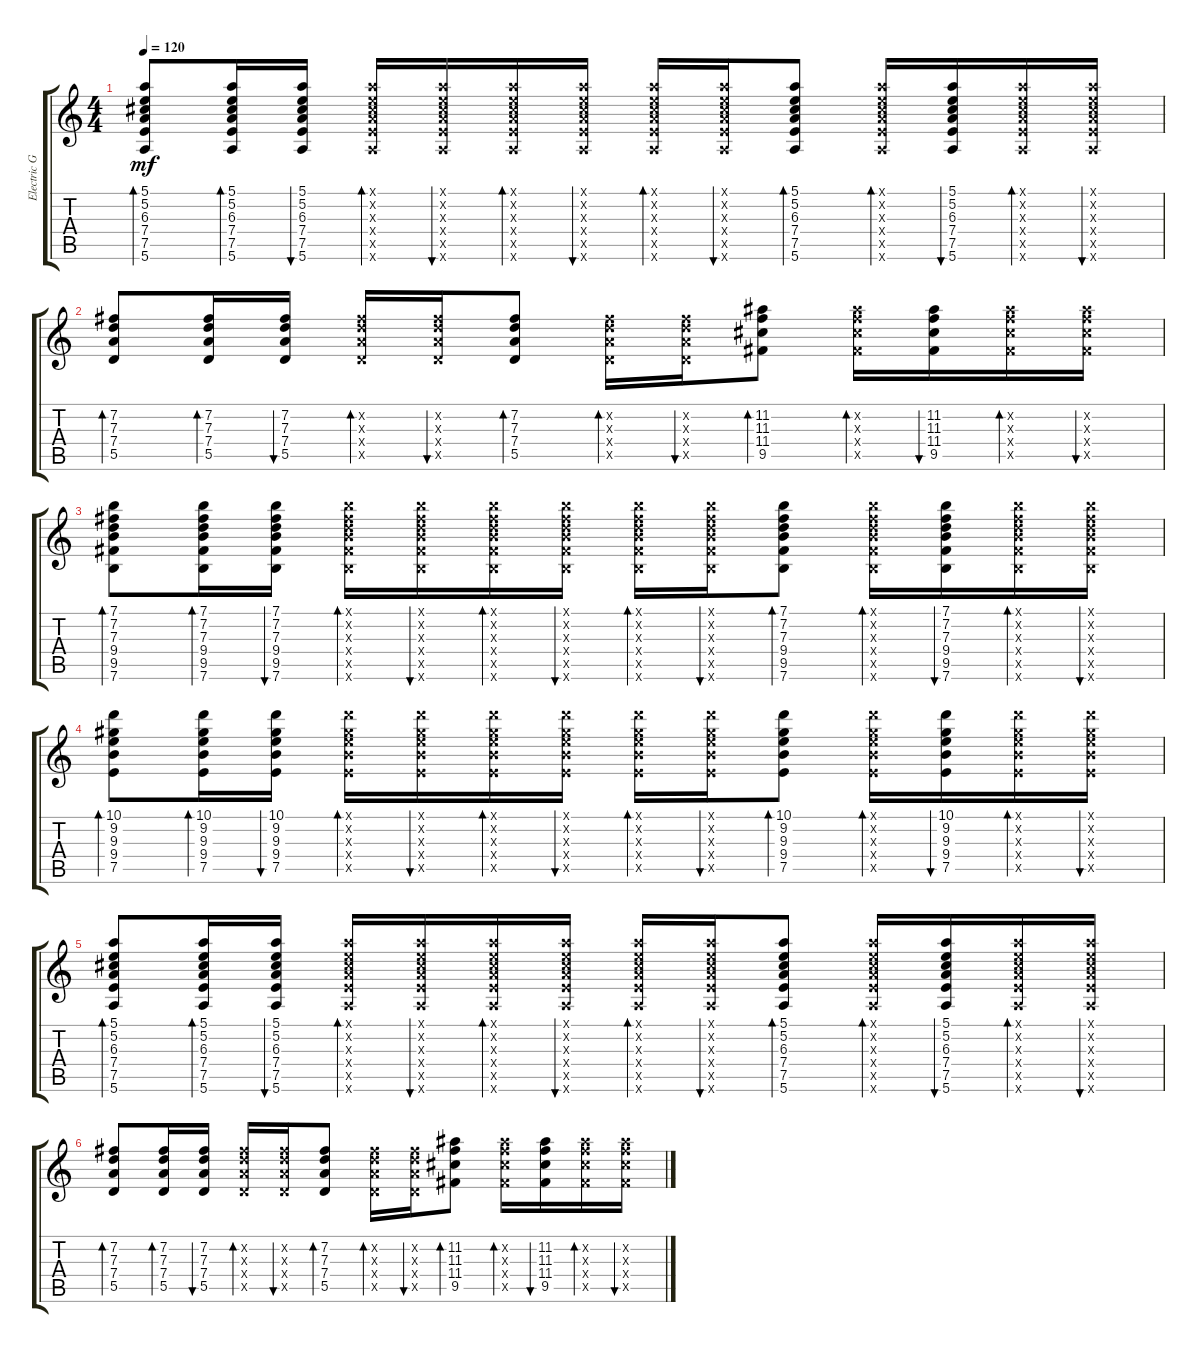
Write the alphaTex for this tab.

\track ("Electric Guitar" "Electric G") {instrument electricguitarclean}
\staff {score tabs}
\tuning (E4 B3 G3 D3 A2 E2) {hide}
\ts (4 4)
\tempo 120
\clef g2
\ks c
(5.1 5.2 6.3 7.4 7.5 5.6).8{bd 30 dy mf} (5.1 5.2 6.3 7.4 7.5 5.6).16{bd 30} (5.1 5.2 6.3 7.4 7.5 5.6).16{bu 30} (5.1{x} 5.2{x} 6.3{x} 7.4{x} 7.5{x} 5.6{x}).16{bd 30} (5.1{x} 5.2{x} 6.3{x} 7.4{x} 7.5{x} 5.6{x}).16{bu 30} (5.1{x} 5.2{x} 6.3{x} 7.4{x} 7.5{x} 5.6{x}).16{bd 30} (5.1{x} 5.2{x} 6.3{x} 7.4{x} 7.5{x} 5.6{x}).16{bu 30} (5.1{x} 5.2{x} 6.3{x} 7.4{x} 7.5{x} 5.6{x}).16{bd 30} (5.1{x} 5.2{x} 6.3{x} 7.4{x} 7.5{x} 5.6{x}).16{bu 30} (5.1 5.2 6.3 7.4 7.5 5.6).8{bd 30} (5.1{x} 5.2{x} 6.3{x} 7.4{x} 7.5{x} 5.6{x}).16{bd 30} (5.1 5.2 6.3 7.4 7.5 5.6).16{bu 30} (5.1{x} 5.2{x} 6.3{x} 7.4{x} 7.5{x} 5.6{x}).16{bd 30} (5.1{x} 5.2{x} 6.3{x} 7.4{x} 7.5{x} 5.6{x}).16{bu 30} |
(7.2 7.3 7.4 5.5).8{bd 30} (7.2 7.3 7.4 5.5).16{bd 30} (7.2 7.3 7.4 5.5).16{bu 30} (7.2{x} 7.3{x} 7.4{x} 5.5{x}).16{bd 30} (7.2{x} 7.3{x} 7.4{x} 5.5{x}).16{bu 30} (7.2 7.3 7.4 5.5).8{bd 30} (7.2{x} 7.3{x} 7.4{x} 5.5{x}).16{bd 30} (7.2{x} 7.3{x} 7.4{x} 5.5{x}).16{bu 30} (11.2 11.3 11.4 9.5).8{bd 30} (11.2{x} 11.3{x} 11.4{x} 9.5{x}).16{bd 30} (11.2 11.3 11.4 9.5).16{bu 30} (11.2{x} 11.3{x} 11.4{x} 9.5{x}).16{bd 30} (11.2{x} 11.3{x} 11.4{x} 9.5{x}).16{bu 30} |
(7.1 7.2 7.3 9.4 9.5 7.6).8{bd 30} (7.1 7.2 7.3 9.4 9.5 7.6).16{bd 30} (7.1 7.2 7.3 9.4 9.5 7.6).16{bu 30} (7.1{x} 7.2{x} 7.3{x} 9.4{x} 9.5{x} 7.6{x}).16{bd 30} (7.1{x} 7.2{x} 7.3{x} 9.4{x} 9.5{x} 7.6{x}).16{bu 30} (7.1{x} 7.2{x} 7.3{x} 9.4{x} 9.5{x} 7.6{x}).16{bd 30} (7.1{x} 7.2{x} 7.3{x} 9.4{x} 9.5{x} 7.6{x}).16{bu 30} (7.1{x} 7.2{x} 7.3{x} 9.4{x} 9.5{x} 7.6{x}).16{bd 30} (7.1{x} 7.2{x} 7.3{x} 9.4{x} 9.5{x} 7.6{x}).16{bu 30} (7.1 7.2 7.3 9.4 9.5 7.6).8{bd 30} (7.1{x} 7.2{x} 7.3{x} 9.4{x} 9.5{x} 7.6{x}).16{bd 30} (7.1 7.2 7.3 9.4 9.5 7.6).16{bu 30} (7.1{x} 7.2{x} 7.3{x} 9.4{x} 9.5{x} 7.6{x}).16{bd 30} (7.1{x} 7.2{x} 7.3{x} 9.4{x} 9.5{x} 7.6{x}).16{bu 30} |
(10.1 9.2 9.3 9.4 7.5).8{bd 30} (10.1 9.2 9.3 9.4 7.5).16{bd 30} (10.1 9.2 9.3 9.4 7.5).16{bu 30} (10.1{x} 9.2{x} 9.3{x} 9.4{x} 7.5{x}).16{bd 30} (10.1{x} 9.2{x} 9.3{x} 9.4{x} 7.5{x}).16{bu 30} (10.1{x} 9.2{x} 9.3{x} 9.4{x} 7.5{x}).16{bd 30} (10.1{x} 9.2{x} 9.3{x} 9.4{x} 7.5{x}).16{bu 30} (10.1{x} 9.2{x} 9.3{x} 9.4{x} 7.5{x}).16{bd 30} (10.1{x} 9.2{x} 9.3{x} 9.4{x} 7.5{x}).16{bu 30} (10.1 9.2 9.3 9.4 7.5).8{bd 30} (10.1{x} 9.2{x} 9.3{x} 9.4{x} 7.5{x}).16{bd 30} (10.1 9.2 9.3 9.4 7.5).16{bu 30} (10.1{x} 9.2{x} 9.3{x} 9.4{x} 7.5{x}).16{bd 30} (10.1{x} 9.2{x} 9.3{x} 9.4{x} 7.5{x}).16{bu 30} |
(5.1 5.2 6.3 7.4 7.5 5.6).8{bd 30} (5.1 5.2 6.3 7.4 7.5 5.6).16{bd 30} (5.1 5.2 6.3 7.4 7.5 5.6).16{bu 30} (5.1{x} 5.2{x} 6.3{x} 7.4{x} 7.5{x} 5.6{x}).16{bd 30} (5.1{x} 5.2{x} 6.3{x} 7.4{x} 7.5{x} 5.6{x}).16{bu 30} (5.1{x} 5.2{x} 6.3{x} 7.4{x} 7.5{x} 5.6{x}).16{bd 30} (5.1{x} 5.2{x} 6.3{x} 7.4{x} 7.5{x} 5.6{x}).16{bu 30} (5.1{x} 5.2{x} 6.3{x} 7.4{x} 7.5{x} 5.6{x}).16{bd 30} (5.1{x} 5.2{x} 6.3{x} 7.4{x} 7.5{x} 5.6{x}).16{bu 30} (5.1 5.2 6.3 7.4 7.5 5.6).8{bd 30} (5.1{x} 5.2{x} 6.3{x} 7.4{x} 7.5{x} 5.6{x}).16{bd 30} (5.1 5.2 6.3 7.4 7.5 5.6).16{bu 30} (5.1{x} 5.2{x} 6.3{x} 7.4{x} 7.5{x} 5.6{x}).16{bd 30} (5.1{x} 5.2{x} 6.3{x} 7.4{x} 7.5{x} 5.6{x}).16{bu 30} |
(7.2 7.3 7.4 5.5).8{bd 30} (7.2 7.3 7.4 5.5).16{bd 30} (7.2 7.3 7.4 5.5).16{bu 30} (7.2{x} 7.3{x} 7.4{x} 5.5{x}).16{bd 30} (7.2{x} 7.3{x} 7.4{x} 5.5{x}).16{bu 30} (7.2 7.3 7.4 5.5).8{bd 30} (7.2{x} 7.3{x} 7.4{x} 5.5{x}).16{bd 30} (7.2{x} 7.3{x} 7.4{x} 5.5{x}).16{bu 30} (11.2 11.3 11.4 9.5).8{bd 30} (11.2{x} 11.3{x} 11.4{x} 9.5{x}).16{bd 30} (11.2 11.3 11.4 9.5).16{bu 30} (11.2{x} 11.3{x} 11.4{x} 9.5{x}).16{bd 30} (11.2{x} 11.3{x} 11.4{x} 9.5{x}).16{bu 30}
